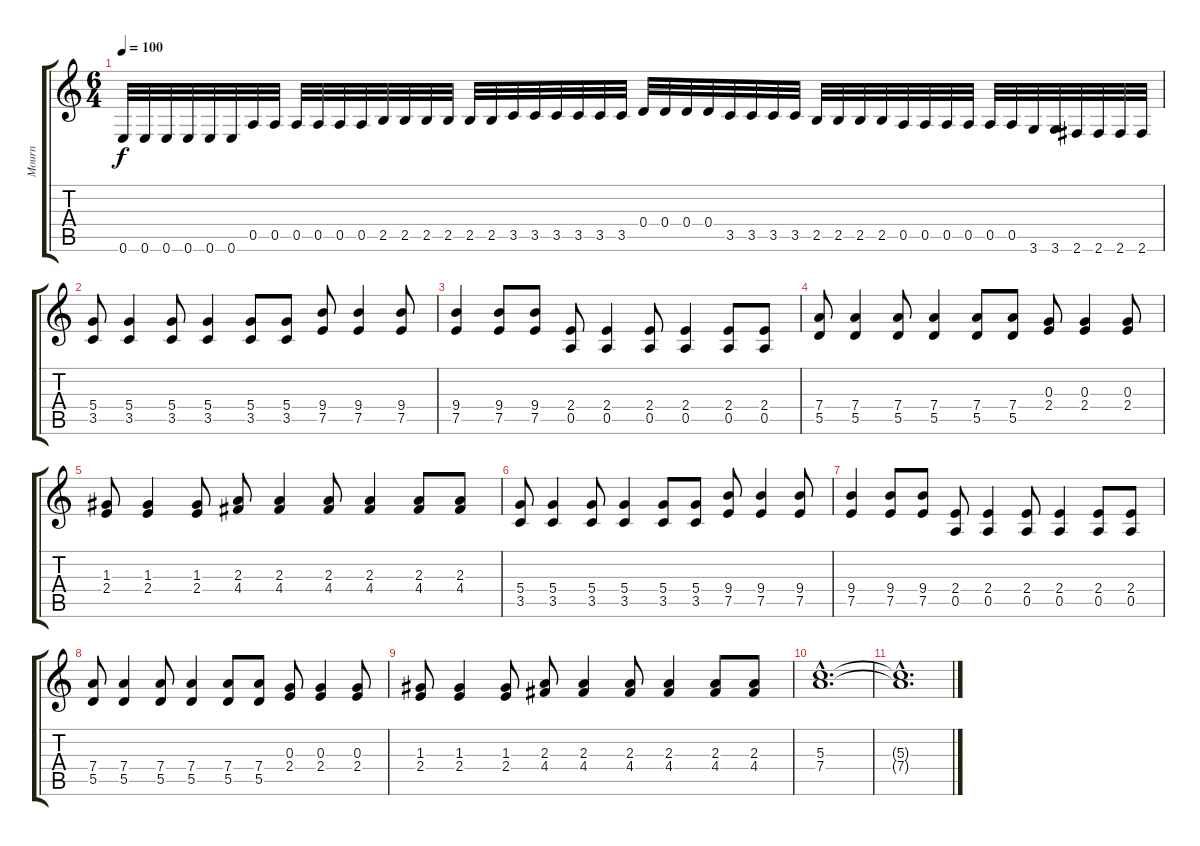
\track ("Mourn" "Mourn") {instrument distortionguitar}
\staff {score tabs}
\tuning (E4 B3 G3 D3 A2 E2) {hide}
\ts (6 4)
\tempo 100
\clef g2
\ks c
0.6.32{dy f} 0.6.32 0.6.32 0.6.32 0.6.32 0.6.32 0.5.32 0.5.32 0.5.32 0.5.32 0.5.32 0.5.32 2.5.32 2.5.32 2.5.32 2.5.32 2.5.32 2.5.32 3.5.32 3.5.32 3.5.32 3.5.32 3.5.32 3.5.32 0.4.32 0.4.32 0.4.32 0.4.32 3.5.32 3.5.32 3.5.32 3.5.32 2.5.32 2.5.32 2.5.32 2.5.32 0.5.32 0.5.32 0.5.32 0.5.32 0.5.32 0.5.32 3.6.32 3.6.32 2.6.32 2.6.32 2.6.32 2.6.32 |
(5.4 3.5).8 (5.4 3.5).4 (5.4 3.5).8 (5.4 3.5).4 (5.4 3.5).8 (5.4 3.5).8 (9.4 7.5).8 (9.4 7.5).4 (9.4 7.5).8 |
(9.4 7.5).4 (9.4 7.5).8 (9.4 7.5).8 (2.4 0.5).8 (2.4 0.5).4 (2.4 0.5).8 (2.4 0.5).4 (2.4 0.5).8 (2.4 0.5).8 |
(7.4 5.5).8 (7.4 5.5).4 (7.4 5.5).8 (7.4 5.5).4 (7.4 5.5).8 (7.4 5.5).8 (0.3 2.4).8 (0.3 2.4).4 (0.3 2.4).8 |
(1.3 2.4).8 (1.3 2.4).4 (1.3 2.4).8 (2.3 4.4).8 (2.3 4.4).4 (2.3 4.4).8 (2.3 4.4).4 (2.3 4.4).8 (2.3 4.4).8 |
(5.4 3.5).8 (5.4 3.5).4 (5.4 3.5).8 (5.4 3.5).4 (5.4 3.5).8 (5.4 3.5).8 (9.4 7.5).8 (9.4 7.5).4 (9.4 7.5).8 |
(9.4 7.5).4 (9.4 7.5).8 (9.4 7.5).8 (2.4 0.5).8 (2.4 0.5).4 (2.4 0.5).8 (2.4 0.5).4 (2.4 0.5).8 (2.4 0.5).8 |
(7.4 5.5).8 (7.4 5.5).4 (7.4 5.5).8 (7.4 5.5).4 (7.4 5.5).8 (7.4 5.5).8 (0.3 2.4).8 (0.3 2.4).4 (0.3 2.4).8 |
(1.3 2.4).8 (1.3 2.4).4 (1.3 2.4).8 (2.3 4.4).8 (2.3 4.4).4 (2.3 4.4).8 (2.3 4.4).4 (2.3 4.4).8 (2.3 4.4).8 |
(5.3{hac} 7.4{hac}).1{d volume 0} |
(5.3{hac t} 7.4{hac t}).1{d}
